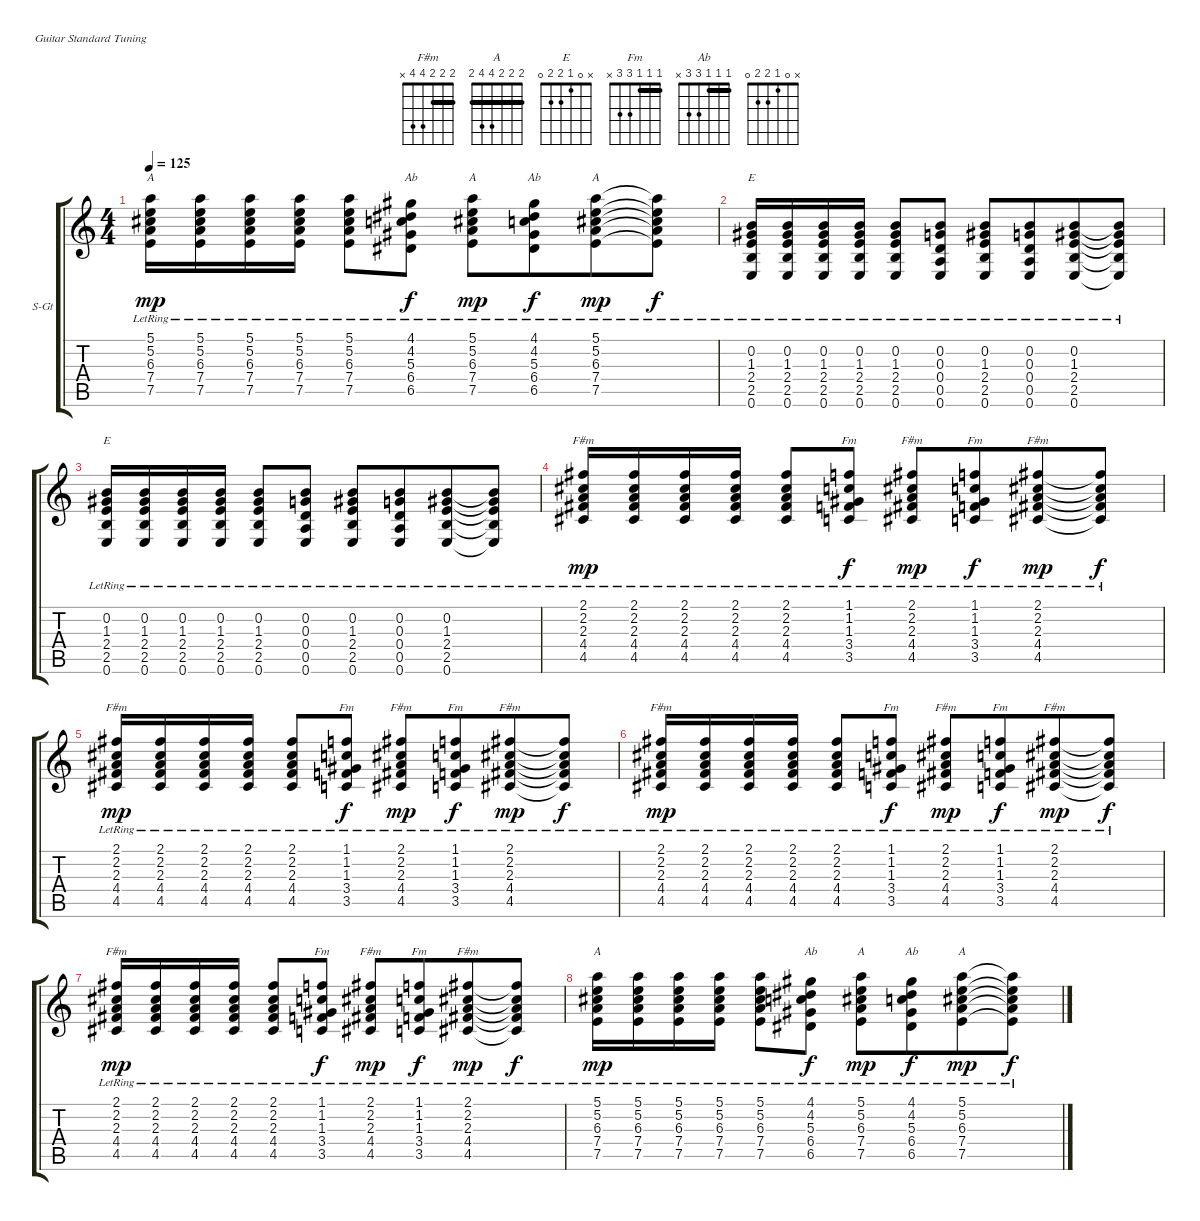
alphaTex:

\bracketExtendMode groupsimilarinstruments
\firstSystemTrackNameOrientation horizontal
\otherSystemsTrackNameOrientation horizontal
\track ("Ритм Виктор Цой" "S-Gt") {instrument acousticguitarsteel}
\staff {score tabs}
\tuning (E4 B3 G3 D3 A2 E2)
\chord ("F#m" 2 2 2 4 4 2) {barre (2 2 2)}
\chord ("A" 5 5 6 7 7 x) {firstfret 5 barre 5}
\chord ("E" x 0 1 2 2 0)
\chord ("Fm" 1 1 1 3 3 x) {barre (1 1)}
\chord ("Ab" x 0 1 1 2 4)
\chord ("A" 2 2 2 4 4 2) {barre (2 2 2)}
\chord ("Ab" 1 1 1 3 3 x) {barre (1 1)}
\chord ("F#m" 2 2 2 4 4 x) {barre (2 2)}
\chord ("" x 4294967294 4294967294 4294967294 4294967294 4294967294) {firstfret 4294967295 showfingering false}
\chord ("" x 0 1 2 2 0)
\ts (4 4)
\tempo 125
\clef g2
\ks c
(5.1{lr} 5.2{lr} 6.3{lr} 7.4{lr} 7.5{lr}).16{ch "A" dy mp} (5.1{lr} 5.2{lr} 6.3{lr} 7.4{lr} 7.5{lr}).16 (5.1{lr} 5.2{lr} 6.3{lr} 7.4{lr} 7.5{lr}).16 (5.1{lr} 5.2{lr} 6.3{lr} 7.4{lr} 7.5{lr}).16 (5.1{lr} 5.2{lr} 6.3{lr} 7.4{lr} 7.5{lr}).8 (4.1{lr} 4.2{lr} 5.3{lr} 6.4{lr} 6.5{lr}).8{ch "Ab" dy f} (5.1{lr} 5.2{lr} 6.3{lr} 7.4{lr} 7.5{lr}).8{ch "A" dy mp} (4.1{lr} 4.2{lr} 5.3{lr} 6.4{lr} 6.5{lr}).8{ch "Ab" dy f beam merge} (5.1{lr} 5.2{lr} 6.3{lr} 7.4{lr} 7.5{lr}).8{ch "A" dy mp} (5.1{lr t} 5.2{lr t} 6.3{lr t} 7.4{lr t} 7.5{lr t}).8{dy f} |
(0.2{lr} 1.3{lr} 2.4{lr} 2.5{lr} 0.6{lr}).16{ch "E"} (0.2{lr} 1.3{lr} 2.4{lr} 2.5{lr} 0.6{lr}).16 (0.2{lr} 1.3{lr} 2.4{lr} 2.5{lr} 0.6{lr}).16 (0.2{lr} 1.3{lr} 2.4{lr} 2.5{lr} 0.6{lr}).16 (0.2{lr} 1.3{lr} 2.4{lr} 2.5{lr} 0.6{lr}).8 (0.2{lr} 0.3{lr} 0.4{lr} 0.5{lr} 0.6{lr}).8{ch ""} (0.2{lr} 1.3{lr} 2.4{lr} 2.5{lr} 0.6{lr}).8{ch ""} (0.2{lr} 0.3{lr} 0.4{lr} 0.5{lr} 0.6{lr}).8{beam merge} (0.2{lr} 1.3{lr} 2.4{lr} 2.5{lr} 0.6{lr}).8 (0.2{lr t} 1.3{lr t} 2.4{lr t} 2.5{lr t} 0.6{lr t}).8 |
(0.2{lr} 1.3{lr} 2.4{lr} 2.5{lr} 0.6{lr}).16{ch "E"} (0.2{lr} 1.3{lr} 2.4{lr} 2.5{lr} 0.6{lr}).16 (0.2{lr} 1.3{lr} 2.4{lr} 2.5{lr} 0.6{lr}).16 (0.2{lr} 1.3{lr} 2.4{lr} 2.5{lr} 0.6{lr}).16 (0.2{lr} 1.3{lr} 2.4{lr} 2.5{lr} 0.6{lr}).8 (0.2{lr} 0.3{lr} 0.4{lr} 0.5{lr} 0.6{lr}).8 (0.2{lr} 1.3{lr} 2.4{lr} 2.5{lr} 0.6{lr}).8 (0.2{lr} 0.3{lr} 0.4{lr} 0.5{lr} 0.6{lr}).8{beam merge} (0.2{lr} 1.3{lr} 2.4{lr} 2.5{lr} 0.6{lr}).8 (0.2{lr t} 1.3{lr t} 2.4{lr t} 2.5{lr t} 0.6{lr t}).8 |
(2.1{lr} 2.2{lr} 2.3{lr} 4.4{lr} 4.5{lr}).16{ch "F#m" dy mp} (2.1{lr} 2.2{lr} 2.3{lr} 4.4{lr} 4.5{lr}).16 (2.1{lr} 2.2{lr} 2.3{lr} 4.4{lr} 4.5{lr}).16 (2.1{lr} 2.2{lr} 2.3{lr} 4.4{lr} 4.5{lr}).16 (2.1{lr} 2.2{lr} 2.3{lr} 4.4{lr} 4.5{lr}).8 (1.1{lr} 1.2{lr} 1.3{lr} 3.4{lr} 3.5{lr}).8{ch "Fm" dy f} (2.1{lr} 2.2{lr} 2.3{lr} 4.4{lr} 4.5{lr}).8{ch "F#m" dy mp} (1.1{lr} 1.2{lr} 1.3{lr} 3.4{lr} 3.5{lr}).8{ch "Fm" dy f beam merge} (2.1{lr} 2.2{lr} 2.3{lr} 4.4{lr} 4.5{lr}).8{ch "F#m" dy mp} (2.1{lr t} 2.2{lr t} 2.3{lr t} 4.4{lr t} 4.5{lr t}).8{dy f} |
(2.1{lr} 2.2{lr} 2.3{lr} 4.4{lr} 4.5{lr}).16{ch "F#m" dy mp} (2.1{lr} 2.2{lr} 2.3{lr} 4.4{lr} 4.5{lr}).16 (2.1{lr} 2.2{lr} 2.3{lr} 4.4{lr} 4.5{lr}).16 (2.1{lr} 2.2{lr} 2.3{lr} 4.4{lr} 4.5{lr}).16 (2.1{lr} 2.2{lr} 2.3{lr} 4.4{lr} 4.5{lr}).8 (1.1{lr} 1.2{lr} 1.3{lr} 3.4{lr} 3.5{lr}).8{ch "Fm" dy f} (2.1{lr} 2.2{lr} 2.3{lr} 4.4{lr} 4.5{lr}).8{ch "F#m" dy mp} (1.1{lr} 1.2{lr} 1.3{lr} 3.4{lr} 3.5{lr}).8{ch "Fm" dy f beam merge} (2.1{lr} 2.2{lr} 2.3{lr} 4.4{lr} 4.5{lr}).8{ch "F#m" dy mp} (2.1{lr t} 2.2{lr t} 2.3{lr t} 4.4{lr t} 4.5{lr t}).8{dy f} |
(2.1{lr} 2.2{lr} 2.3{lr} 4.4{lr} 4.5{lr}).16{ch "F#m" dy mp} (2.1{lr} 2.2{lr} 2.3{lr} 4.4{lr} 4.5{lr}).16 (2.1{lr} 2.2{lr} 2.3{lr} 4.4{lr} 4.5{lr}).16 (2.1{lr} 2.2{lr} 2.3{lr} 4.4{lr} 4.5{lr}).16 (2.1{lr} 2.2{lr} 2.3{lr} 4.4{lr} 4.5{lr}).8 (1.1{lr} 1.2{lr} 1.3{lr} 3.4{lr} 3.5{lr}).8{ch "Fm" dy f} (2.1{lr} 2.2{lr} 2.3{lr} 4.4{lr} 4.5{lr}).8{ch "F#m" dy mp} (1.1{lr} 1.2{lr} 1.3{lr} 3.4{lr} 3.5{lr}).8{ch "Fm" dy f beam merge} (2.1{lr} 2.2{lr} 2.3{lr} 4.4{lr} 4.5{lr}).8{ch "F#m" dy mp} (2.1{lr t} 2.2{lr t} 2.3{lr t} 4.4{lr t} 4.5{lr t}).8{dy f} |
(2.1{lr} 2.2{lr} 2.3{lr} 4.4{lr} 4.5{lr}).16{ch "F#m" dy mp} (2.1{lr} 2.2{lr} 2.3{lr} 4.4{lr} 4.5{lr}).16 (2.1{lr} 2.2{lr} 2.3{lr} 4.4{lr} 4.5{lr}).16 (2.1{lr} 2.2{lr} 2.3{lr} 4.4{lr} 4.5{lr}).16 (2.1{lr} 2.2{lr} 2.3{lr} 4.4{lr} 4.5{lr}).8 (1.1{lr} 1.2{lr} 1.3{lr} 3.4{lr} 3.5{lr}).8{ch "Fm" dy f} (2.1{lr} 2.2{lr} 2.3{lr} 4.4{lr} 4.5{lr}).8{ch "F#m" dy mp} (1.1{lr} 1.2{lr} 1.3{lr} 3.4{lr} 3.5{lr}).8{ch "Fm" dy f beam merge} (2.1{lr} 2.2{lr} 2.3{lr} 4.4{lr} 4.5{lr}).8{ch "F#m" dy mp} (2.1{lr t} 2.2{lr t} 2.3{lr t} 4.4{lr t} 4.5{lr t}).8{dy f} |
(5.1{lr} 5.2{lr} 6.3{lr} 7.4{lr} 7.5{lr}).16{ch "A" dy mp} (5.1{lr} 5.2{lr} 6.3{lr} 7.4{lr} 7.5{lr}).16 (5.1{lr} 5.2{lr} 6.3{lr} 7.4{lr} 7.5{lr}).16 (5.1{lr} 5.2{lr} 6.3{lr} 7.4{lr} 7.5{lr}).16 (5.1{lr} 5.2{lr} 6.3{lr} 7.4{lr} 7.5{lr}).8 (4.1{lr} 4.2{lr} 5.3{lr} 6.4{lr} 6.5{lr}).8{ch "Ab" dy f} (5.1{lr} 5.2{lr} 6.3{lr} 7.4{lr} 7.5{lr}).8{ch "A" dy mp} (4.1{lr} 4.2{lr} 5.3{lr} 6.4{lr} 6.5{lr}).8{ch "Ab" dy f beam merge} (5.1{lr} 5.2{lr} 6.3{lr} 7.4{lr} 7.5{lr}).8{ch "A" dy mp} (5.1{lr t} 5.2{lr t} 6.3{lr t} 7.4{lr t} 7.5{lr t}).8{dy f}
